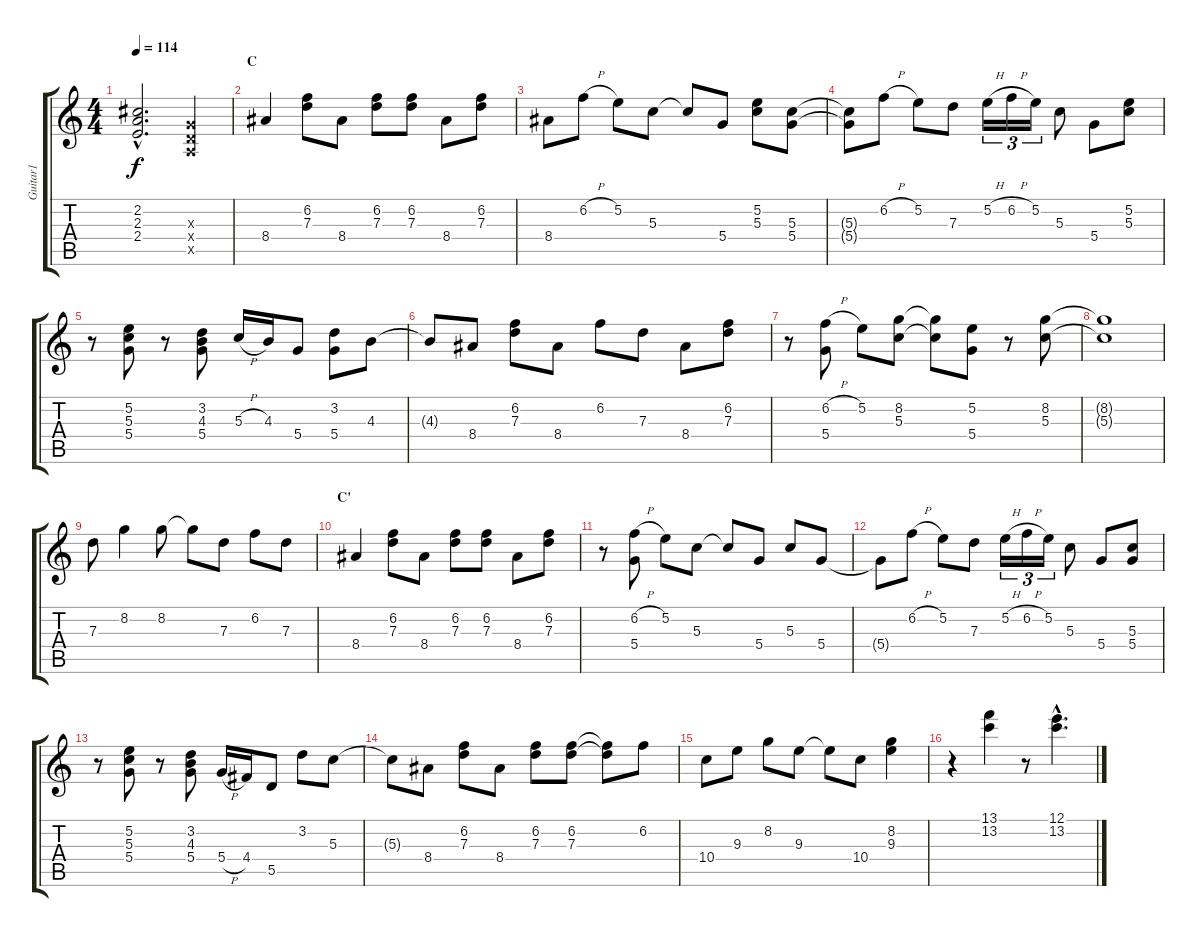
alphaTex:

\track ("Guitar1" "Guitar1") {instrument overdrivenguitar}
\staff {score tabs}
\tuning (E4 B3 G3 D3 A2 E2) {hide}
\ts (4 4)
\tempo 114
\clef g2
\ks c
(2.2{hac t} 2.3{hac t} 2.4{hac t}).2{d dy f} (0.3{x} 0.4{x} 0.5{x}).4 |
\section ("" "C")
8.4.4 (6.2 7.3).8 8.4.8 (6.2 7.3).8 (6.2 7.3).8 8.4.8 (6.2 7.3).8 |
8.4.8 6.2{h}.8 5.2.8 5.3.8 5.3{t}.8 5.4.8 (5.2 5.3).8 (5.3 5.4).8 |
(5.3{t} 5.4{t}).8 6.2{h}.8 5.2.8 7.3.8 5.2{h}.16{tu (3 2)} 6.2{h}.16{tu (3 2)} 5.2.16{tu (3 2)} 5.3.8 5.4.8 (5.2 5.3).8 |
r.8 (5.2 5.3 5.4).8 r.8 (3.2 4.3 5.4).8 5.3{h}.16 4.3.16 5.4.8 (3.2 5.4).8 4.3.8 |
4.3{t}.8 8.4.8 (6.2 7.3).8 8.4.8 6.2.8 7.3.8 8.4.8 (6.2 7.3).8 |
r.8 (6.2{h} 5.4).8 5.2.8 (8.2 5.3).8 (8.2{t} 5.3{t}).8 (5.2 5.4).8 r.8 (8.2 5.3).8 |
(8.2{t} 5.3{t}).1 |
7.3.8 8.2.4 8.2.8 8.2{t}.8 7.3.8 6.2.8 7.3.8 |
\section ("" "C'")
8.4.4 (6.2 7.3).8 8.4.8 (6.2 7.3).8 (6.2 7.3).8 8.4.8 (6.2 7.3).8 |
r.8 (6.2{h} 5.4).8 5.2.8 5.3.8 5.3{t}.8 5.4.8 5.3.8 5.4.8 |
5.4{t}.8 6.2{h}.8 5.2.8 7.3.8 5.2{h}.16{tu (3 2)} 6.2{h}.16{tu (3 2)} 5.2.16{tu (3 2)} 5.3.8 5.4.8 (5.3 5.4).8 |
r.8 (5.2 5.3 5.4).8 r.8 (3.2 4.3 5.4).8 5.4{h}.16 4.4.16 5.5.8 3.2.8 5.3.8 |
5.3{t}.8 8.4.8 (6.2 7.3).8 8.4.8 (6.2 7.3).8 (6.2 7.3).8 (6.2{t} 7.3{t}).8 6.2.8 |
10.4.8 9.3.8 8.2.8 9.3.8 9.3{t}.8 10.4.8 (8.2 9.3).4 |
r.4 (13.1 13.2).4 r.8 (12.1{hac} 13.2{hac}).4{d}
